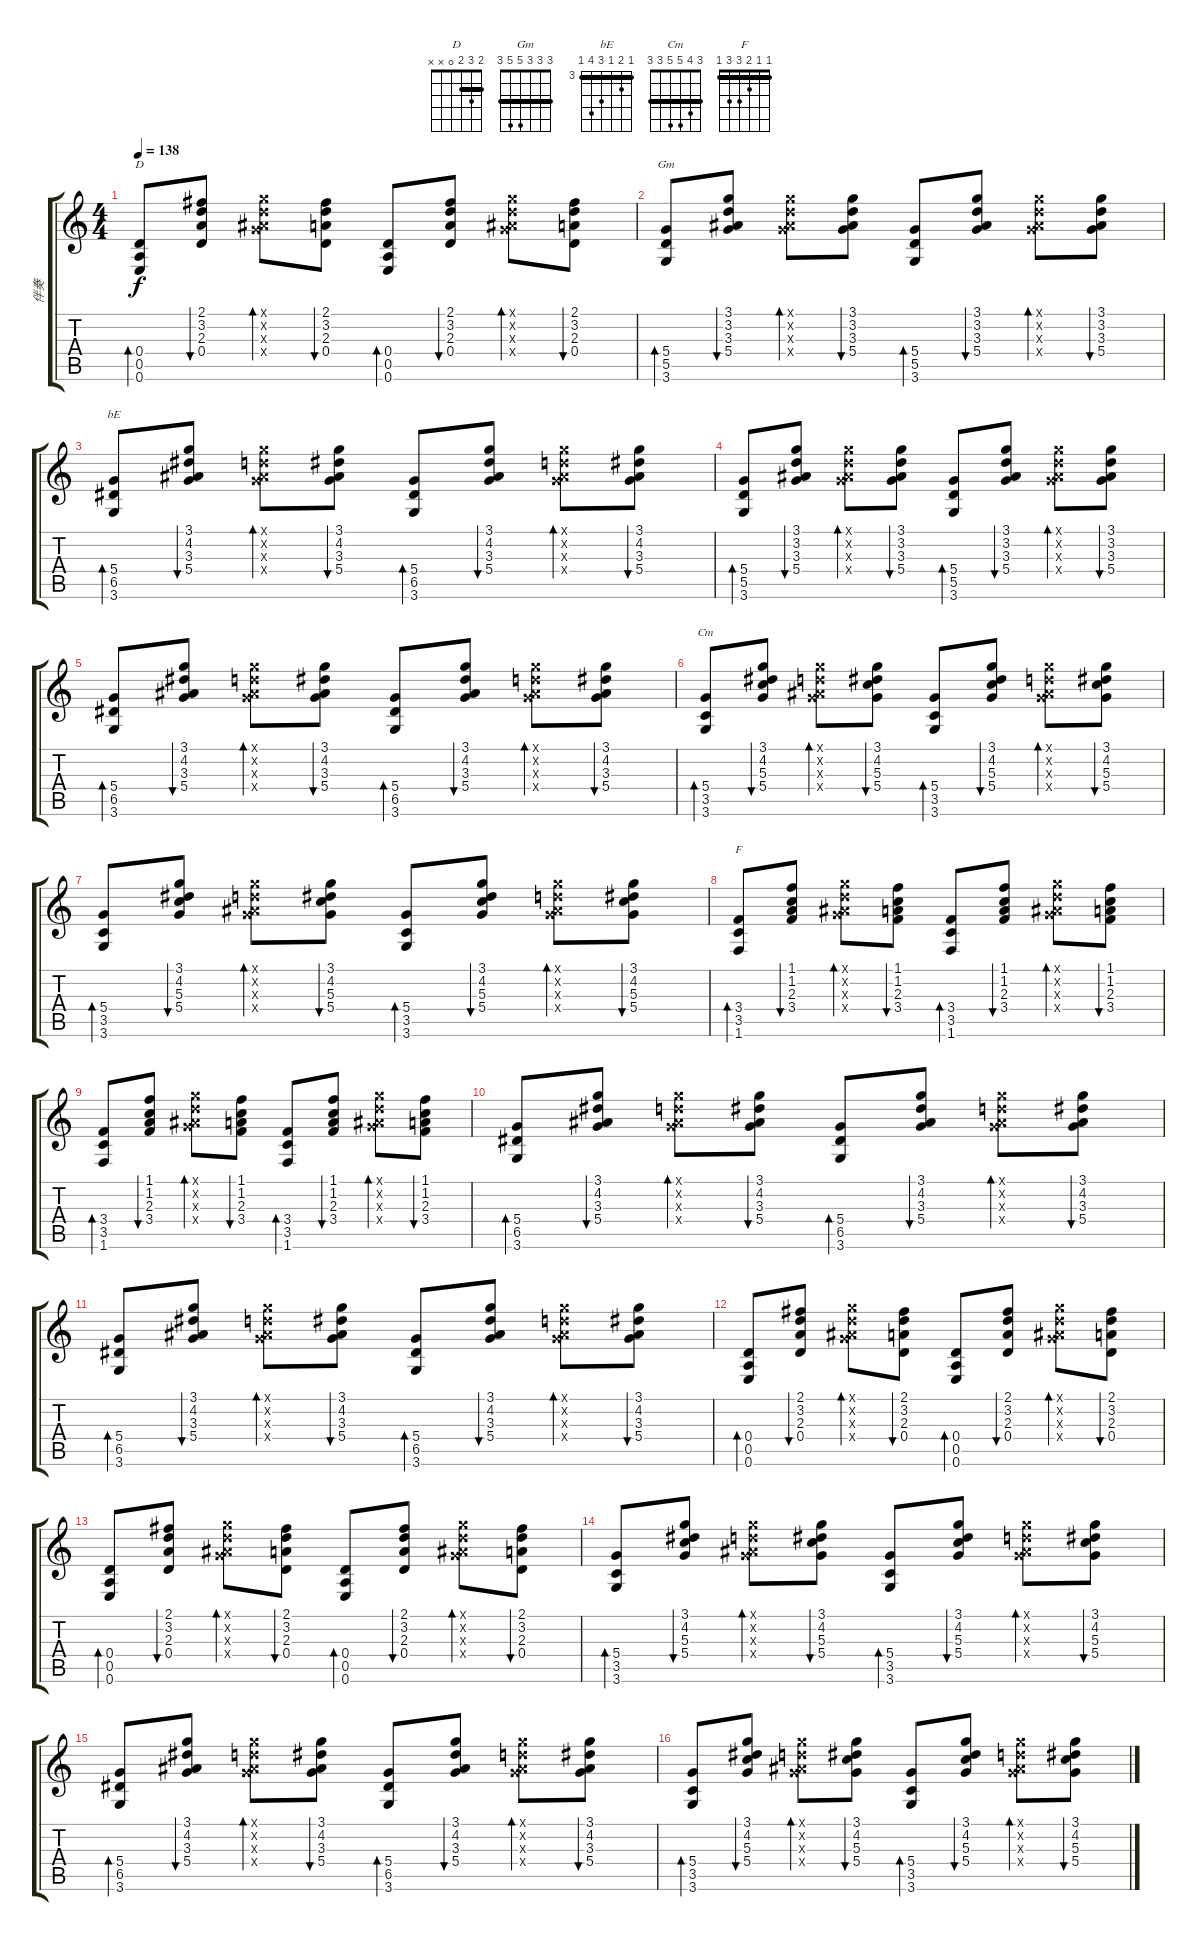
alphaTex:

\track ("伴奏" "伴奏") {instrument acousticguitarsteel}
\staff {score tabs}
\tuning (E4 B3 G3 D3 A2 E2) {hide}
\chord ("D" 2 3 2 0 x x) {barre 2}
\chord ("Gm" 3 3 3 5 5 3) {barre 3}
\chord ("bE" 3 4 3 5 6 3) {firstfret 3 barre 3}
\chord ("Cm" 3 4 5 5 3 3) {barre 3}
\chord ("F" 1 1 2 3 3 1) {barre 1}
\ts (4 4)
\tempo 138
\clef g2
\ks c
(0.4 0.5 0.6).8{bd 60 ch "D" dy f} (2.1 3.2 2.3 0.4).8{bu 30} (3.1{x} 3.2{x} 3.3{x} 5.4{x}).8{bd 30} (2.1 3.2 2.3 0.4).8{bu 30} (0.4 0.5 0.6).8{bd 30} (2.1 3.2 2.3 0.4).8{bu 30} (3.1{x} 3.2{x} 3.3{x} 5.4{x}).8{bd 30} (2.1 3.2 2.3 0.4).8{bu 30} |
(5.4 5.5 3.6).8{bd 60 ch "Gm"} (3.1 3.2 3.3 5.4).8{bu 30} (3.1{x} 3.2{x} 3.3{x} 5.4{x}).8{bd 30} (3.1 3.2 3.3 5.4).8{bu 30} (5.4 5.5 3.6).8{bd 30} (3.1 3.2 3.3 5.4).8{bu 30} (3.1{x} 3.2{x} 3.3{x} 5.4{x}).8{bd 30} (3.1 3.2 3.3 5.4).8{bu 30} |
(5.4 6.5 3.6).8{bd 60 ch "bE"} (3.1 4.2 3.3 5.4).8{bu 30} (3.1{x} 3.2{x} 3.3{x} 5.4{x}).8{bd 30} (3.1 4.2 3.3 5.4).8{bu 30} (5.4 6.5 3.6).8{bd 30} (3.1 4.2 3.3 5.4).8{bu 30} (3.1{x} 3.2{x} 3.3{x} 5.4{x}).8{bd 30} (3.1 4.2 3.3 5.4).8{bu 30} |
(5.4 5.5 3.6).8{bd 60} (3.1 3.2 3.3 5.4).8{bu 30} (3.1{x} 3.2{x} 3.3{x} 5.4{x}).8{bd 30} (3.1 3.2 3.3 5.4).8{bu 30} (5.4 5.5 3.6).8{bd 30} (3.1 3.2 3.3 5.4).8{bu 30} (3.1{x} 3.2{x} 3.3{x} 5.4{x}).8{bd 30} (3.1 3.2 3.3 5.4).8{bu 30} |
(5.4 6.5 3.6).8{bd 60} (3.1 4.2 3.3 5.4).8{bu 30} (3.1{x} 3.2{x} 3.3{x} 5.4{x}).8{bd 30} (3.1 4.2 3.3 5.4).8{bu 30} (5.4 6.5 3.6).8{bd 30} (3.1 4.2 3.3 5.4).8{bu 30} (3.1{x} 3.2{x} 3.3{x} 5.4{x}).8{bd 30} (3.1 4.2 3.3 5.4).8{bu 30} |
(5.4 3.5 3.6).8{bd 60 ch "Cm"} (3.1 4.2 5.3 5.4).8{bu 30} (3.1{x} 3.2{x} 3.3{x} 5.4{x}).8{bd 30} (3.1 4.2 5.3 5.4).8{bu 30} (5.4 3.5 3.6).8{bd 30} (3.1 4.2 5.3 5.4).8{bu 30} (3.1{x} 3.2{x} 3.3{x} 5.4{x}).8{bd 30} (3.1 4.2 5.3 5.4).8{bu 30} |
(5.4 3.5 3.6).8{bd 60} (3.1 4.2 5.3 5.4).8{bu 30} (3.1{x} 3.2{x} 3.3{x} 5.4{x}).8{bd 30} (3.1 4.2 5.3 5.4).8{bu 30} (5.4 3.5 3.6).8{bd 30} (3.1 4.2 5.3 5.4).8{bu 30} (3.1{x} 3.2{x} 3.3{x} 5.4{x}).8{bd 30} (3.1 4.2 5.3 5.4).8{bu 30} |
(3.4 3.5 1.6).8{bd 60 ch "F"} (1.1 1.2 2.3 3.4).8{bu 30} (3.1{x} 3.2{x} 3.3{x} 5.4{x}).8{bd 30} (1.1 1.2 2.3 3.4).8{bu 30} (3.4 3.5 1.6).8{bd 30} (1.1 1.2 2.3 3.4).8{bu 30} (3.1{x} 3.2{x} 3.3{x} 5.4{x}).8{bd 30} (1.1 1.2 2.3 3.4).8{bu 30} |
(3.4 3.5 1.6).8{bd 60} (1.1 1.2 2.3 3.4).8{bu 30} (3.1{x} 3.2{x} 3.3{x} 5.4{x}).8{bd 30} (1.1 1.2 2.3 3.4).8{bu 30} (3.4 3.5 1.6).8{bd 30} (1.1 1.2 2.3 3.4).8{bu 30} (3.1{x} 3.2{x} 3.3{x} 5.4{x}).8{bd 30} (1.1 1.2 2.3 3.4).8{bu 30} |
(5.4 6.5 3.6).8{bd 60} (3.1 4.2 3.3 5.4).8{bu 30} (3.1{x} 3.2{x} 3.3{x} 5.4{x}).8{bd 30} (3.1 4.2 3.3 5.4).8{bu 30} (5.4 6.5 3.6).8{bd 30} (3.1 4.2 3.3 5.4).8{bu 30} (3.1{x} 3.2{x} 3.3{x} 5.4{x}).8{bd 30} (3.1 4.2 3.3 5.4).8{bu 30} |
(5.4 6.5 3.6).8{bd 60} (3.1 4.2 3.3 5.4).8{bu 30} (3.1{x} 3.2{x} 3.3{x} 5.4{x}).8{bd 30} (3.1 4.2 3.3 5.4).8{bu 30} (5.4 6.5 3.6).8{bd 30} (3.1 4.2 3.3 5.4).8{bu 30} (3.1{x} 3.2{x} 3.3{x} 5.4{x}).8{bd 30} (3.1 4.2 3.3 5.4).8{bu 30} |
(0.4 0.5 0.6).8{bd 60} (2.1 3.2 2.3 0.4).8{bu 30} (3.1{x} 3.2{x} 3.3{x} 5.4{x}).8{bd 30} (2.1 3.2 2.3 0.4).8{bu 30} (0.4 0.5 0.6).8{bd 30} (2.1 3.2 2.3 0.4).8{bu 30} (3.1{x} 3.2{x} 3.3{x} 5.4{x}).8{bd 30} (2.1 3.2 2.3 0.4).8{bu 30} |
(0.4 0.5 0.6).8{bd 60} (2.1 3.2 2.3 0.4).8{bu 30} (3.1{x} 3.2{x} 3.3{x} 5.4{x}).8{bd 30} (2.1 3.2 2.3 0.4).8{bu 30} (0.4 0.5 0.6).8{bd 30} (2.1 3.2 2.3 0.4).8{bu 30} (3.1{x} 3.2{x} 3.3{x} 5.4{x}).8{bd 30} (2.1 3.2 2.3 0.4).8{bu 30} |
(5.4 3.5 3.6).8{bd 60} (3.1 4.2 5.3 5.4).8{bu 30} (3.1{x} 3.2{x} 3.3{x} 5.4{x}).8{bd 30} (3.1 4.2 5.3 5.4).8{bu 30} (5.4 3.5 3.6).8{bd 30} (3.1 4.2 5.3 5.4).8{bu 30} (3.1{x} 3.2{x} 3.3{x} 5.4{x}).8{bd 30} (3.1 4.2 5.3 5.4).8{bu 30} |
(5.4 6.5 3.6).8{bd 60} (3.1 4.2 3.3 5.4).8{bu 30} (3.1{x} 3.2{x} 3.3{x} 5.4{x}).8{bd 30} (3.1 4.2 3.3 5.4).8{bu 30} (5.4 6.5 3.6).8{bd 30} (3.1 4.2 3.3 5.4).8{bu 30} (3.1{x} 3.2{x} 3.3{x} 5.4{x}).8{bd 30} (3.1 4.2 3.3 5.4).8{bu 30} |
(5.4 3.5 3.6).8{bd 60} (3.1 4.2 5.3 5.4).8{bu 30} (3.1{x} 3.2{x} 3.3{x} 5.4{x}).8{bd 30} (3.1 4.2 5.3 5.4).8{bu 30} (5.4 3.5 3.6).8{bd 30} (3.1 4.2 5.3 5.4).8{bu 30} (3.1{x} 3.2{x} 3.3{x} 5.4{x}).8{bd 30} (3.1 4.2 5.3 5.4).8{bu 30}
